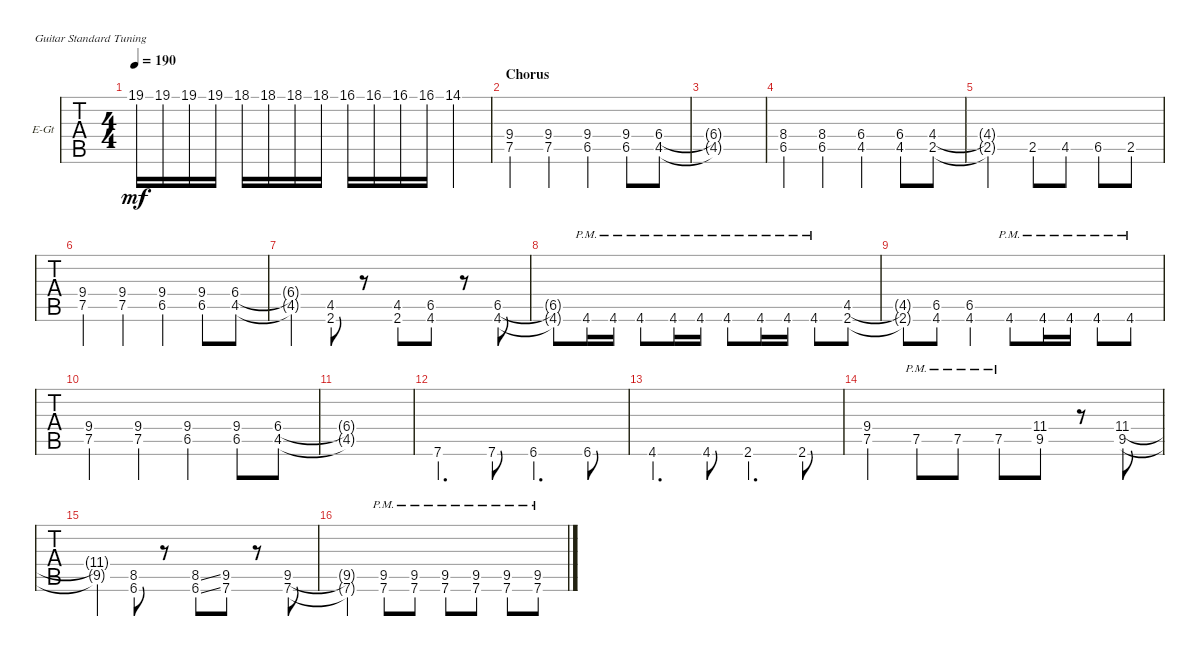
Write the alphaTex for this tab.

\defaultSystemsLayout 4
\bracketExtendMode groupsimilarinstruments
\firstSystemTrackNameOrientation horizontal
\otherSystemsTrackNameOrientation horizontal
\track ("Matthew" "E-Gt") {instrument distortionguitar}
\staff {tabs}
\tuning (E4 B3 G3 D3 A2 E2)
\ts (4 4)
\tempo 190
\clef g2
\ks c
19.1.16{dy mf} 19.1.16 19.1.16 19.1.16 18.1.16 18.1.16 18.1.16 18.1.16 16.1.16 16.1.16 16.1.16 16.1.16 14.1.4 |
\section ("" "Chorus")
(7.5 9.4).4 (7.5 9.4).4 (6.5 9.4).4 (6.5 9.4).8 (4.5 6.4).8 |
(4.5{t} 6.4{t}).1 |
(6.5 8.4).4 (6.5 8.4).4 (4.5 6.4).4 (4.5 6.4).8 (2.5 4.4).8 |
(2.5{t} 4.4{t}).2 2.5.8 4.5.8 6.5.8 2.5.8 |
(7.5 9.4).4 (7.5 9.4).4 (6.5 9.4).4 (6.5 9.4).8 (4.5 6.4).8 |
(4.5{t} 6.4{t}).4 (2.6 4.5).8 r.8 (2.6 4.5).8 (4.6 6.5).8 r.8 (4.6 6.5).8 |
(4.6{t} 6.5{t}).8 4.6{pm}.16 4.6{pm}.16 4.6{pm}.8 4.6{pm}.16 4.6{pm}.16 4.6{pm}.8 4.6{pm}.16 4.6{pm}.16 4.6{pm}.8 (2.6 4.5).8 |
(2.6{t} 4.5{t}).8 (4.6 6.5).8 (4.6 6.5).4 4.6{pm}.8 4.6{pm}.16 4.6{pm}.16 4.6{pm}.8 4.6{pm}.8 |
(7.5 9.4).4 (7.5 9.4).4 (6.5 9.4).4 (6.5 9.4).8 (4.5 6.4).8 |
(4.5{t} 6.4{t}).1 |
7.6.4{d} 7.6.8 6.6.4{d} 6.6.8 |
4.6.4{d} 4.6.8 2.6.4{d} 2.6.8 |
(7.5 9.4).4 7.5{pm}.8 7.5{pm}.8 7.5{pm}.8 (9.5 11.4).8 r.8 (9.5 11.4).8 |
(9.5{t} 11.4{t}).4 (6.6 8.5).8 r.8 (6.6{ss} 8.5{ss}).8 (7.6 9.5).8 r.8 (7.6 9.5).8 |
(7.6{t} 9.5{t}).4 (7.6{pm} 9.5{pm}).8 (7.6{pm} 9.5{pm}).8 (7.6{pm} 9.5{pm}).8 (7.6{pm} 9.5{pm}).8 (7.6{pm} 9.5{pm}).8 (7.6{pm} 9.5{pm}).8
